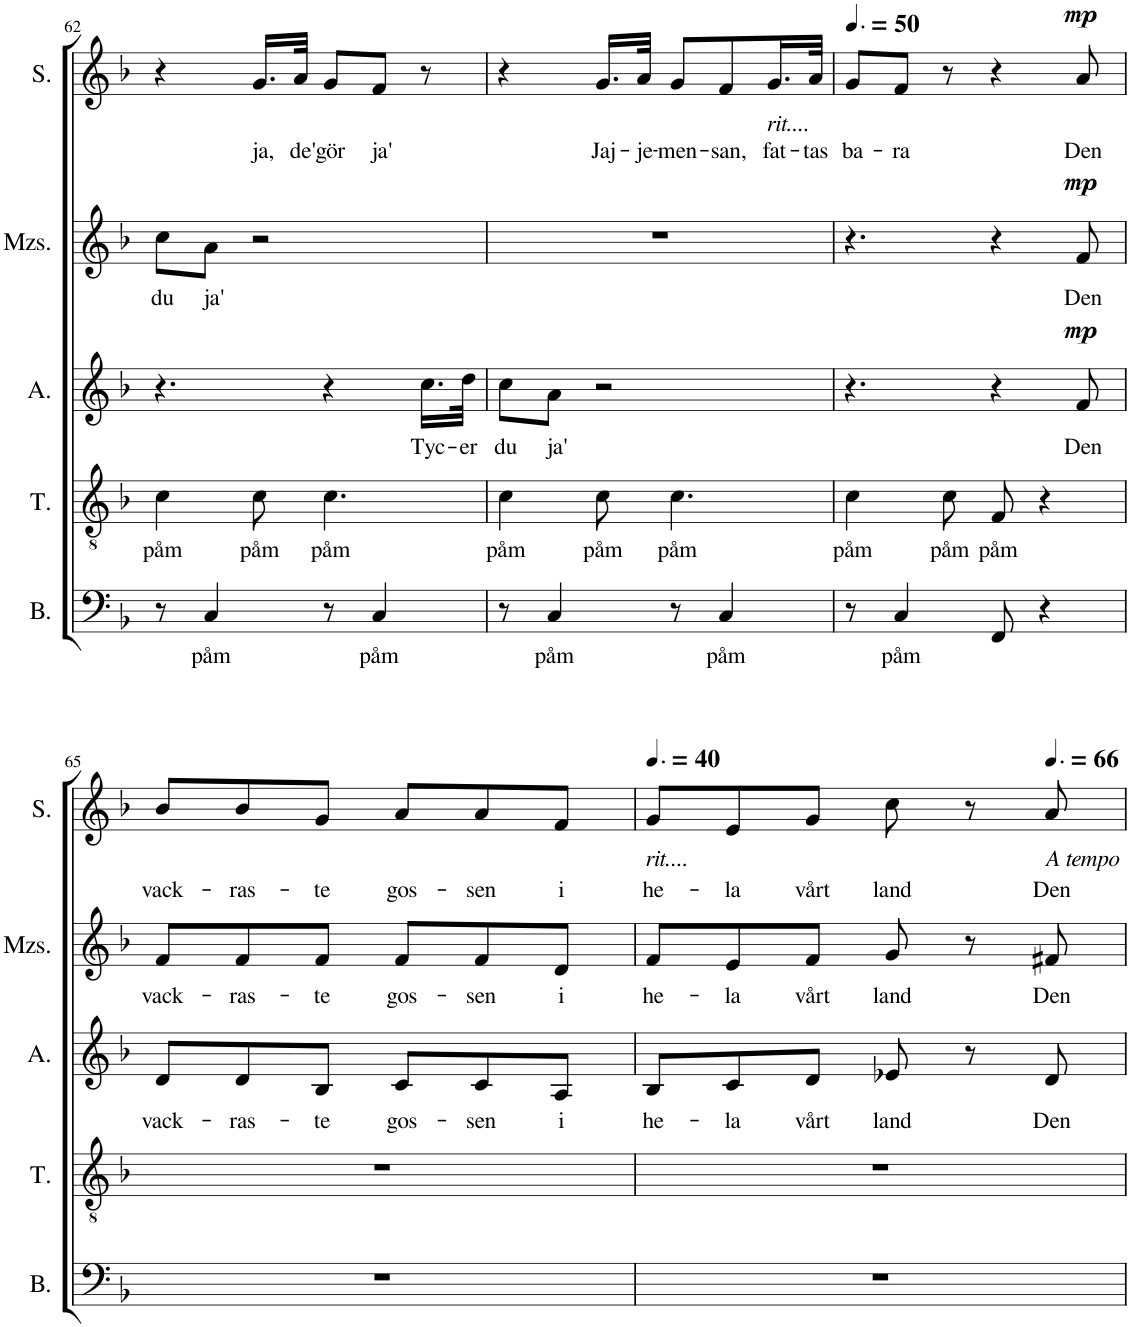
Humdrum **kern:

**kern	**text	**kern	**text	**kern	**text	**dynam	**kern	**text	**dynam	**kern	**text	**dynam
*part5	*part5	*part4	*part4	*part3	*part3	*part3	*part2	*part2	*part2	*part1	*part1	*part1
*staff5	*staff5	*staff4	*staff4	*staff3	*staff3	*staff3	*staff2	*staff2	*staff2	*staff1	*staff1	*staff1
*I"Bass	*	*I"Tenor	*	*I"Alto	*	*	*I"Mezzo-soprano	*	*	*I"Soprano	*	*
*I'B.	*	*I'T.	*	*I'A.	*	*	*I'Mzs.	*	*	*I'S.	*	*
!!LO:PB:g=z
*clefF4	*	*clefGv2	*	*clefG2	*	*	*clefG2	*	*	*clefG2	*	*
*k[b-]	*	*k[b-]	*	*k[b-]	*	*	*k[b-]	*	*	*k[b-]	*	*
*M6/8	*	*M6/8	*	*M6/8	*	*	*M6/8	*	*	*M6/8	*	*
=62	=62	=62	=62	=62	=62	=62	=62	=62	=62	=62	=62	=62
!	!	!	!LO:LY:b	!	!	!	!	!LO:LY:b	!	!	!	!
8r	.	4c\	påm	4.r	.	.	8cc\L	du	.	4r	.	.
!	!LO:LY:b	!	!	!	!	!	!	!LO:LY:b	!	!	!	!
4C/	påm	.	.	.	.	.	8a\J	ja'	.	.	.	.
!	!	!	!LO:LY:b	!	!	!	!	!	!	!	!LO:LY:b	!
.	.	8c\	påm	.	.	.	2r	.	.	16.g/LL	ja,	.
!	!	!	!	!	!	!	!	!	!	!	!LO:LY:b	!
.	.	.	.	.	.	.	.	.	.	32a/JJk	de'	.
!	!	!	!LO:LY:b	!	!	!	!	!	!	!	!LO:LY:b	!
8r	.	4.c\	påm	4r	.	.	.	.	.	8g/L	gör	.
!	!LO:LY:b	!	!	!	!	!	!	!	!	!	!LO:LY:b	!
4C/	påm	.	.	.	.	.	.	.	.	8f/J	ja'	.
!	!	!	!	!	!LO:LY:b	!	!	!	!	!	!	!
.	.	.	.	16.cc\LL	Tyc-	.	.	.	.	8r	.	.
!	!	!	!	!	!LO:LY:b	!	!	!	!	!	!	!
.	.	.	.	32dd\JJk	-er	.	.	.	.	.	.	.
=63	=63	=63	=63	=63	=63	=63	=63	=63	=63	=63	=63	=63
!	!	!	!LO:LY:b	!	!LO:LY:b	!	!	!	!	!	!	!
8r	.	4c\	påm	8cc\L	du	.	2.r	.	.	4r	.	.
!	!LO:LY:b	!	!	!	!LO:LY:b	!	!	!	!	!	!	!
4C/	påm	.	.	8a\J	ja'	.	.	.	.	.	.	.
!	!	!	!LO:LY:b	!	!	!	!	!	!	!	!LO:LY:b	!
.	.	8c\	påm	2r	.	.	.	.	.	16.g/LL	Jaj-	.
!	!	!	!	!	!	!	!	!	!	!	!LO:LY:b	!
.	.	.	.	.	.	.	.	.	.	32a/JJk	-je-	.
!	!	!	!LO:LY:b	!	!	!	!	!	!	!	!LO:LY:b	!
8r	.	4.c\	påm	.	.	.	.	.	.	8g/L	-men-	.
!	!LO:LY:b	!	!	!	!	!	!	!	!	!	!LO:LY:b	!
4C/	påm	.	.	.	.	.	.	.	.	8f/	-san,	.
!	!	!	!	!	!	!	!	!	!	!LO:TX:b:i:t=rit....	!	!
!	!	!	!	!	!	!	!	!	!	!	!LO:LY:b	!
.	.	.	.	.	.	.	.	.	.	16.g/L	fat-	.
!	!	!	!	!	!	!	!	!	!	!	!LO:LY:b	!
.	.	.	.	.	.	.	.	.	.	32a/JJk	-tas	.
=64	=64	=64	=64	=64	=64	=64	=64	=64	=64	=64	=64	=64
*	*	*	*	*	*	*	*	*	*	*MM75	*	*
!	!	!	!LO:LY:b	!	!	!	!	!	!	!	!LO:LY:b	!
8r	.	4c\	påm	4.r	.	.	4.r	.	.	8g/L	ba-	.
!	!LO:LY:b	!	!	!	!	!	!	!	!	!	!LO:LY:b	!
4C/	påm	.	.	.	.	.	.	.	.	8f/J	-ra	.
!	!	!	!LO:LY:b	!	!	!	!	!	!	!	!	!
.	.	8c\	påm	.	.	.	.	.	.	8r	.	.
!	!	!	!LO:LY:b	!	!	!	!	!	!	!	!	!
8FF/	.	8F/	påm	4r	.	.	4r	.	.	4r	.	.
4r	.	4r	.	.	.	.	.	.	.	.	.	.
!	!	!	!	!	!LO:LY:b	!LO:DY:a	!	!LO:LY:b	!LO:DY:a	!	!LO:LY:b	!LO:DY:a
.	.	.	.	8f/	Den	mp	8f/	Den	mp	8a/	Den	mp
!!LO:LB:g=z
=65	=65	=65	=65	=65	=65	=65	=65	=65	=65	=65	=65	=65
!	!	!	!	!	!LO:LY:b	!	!	!LO:LY:b	!	!	!LO:LY:b	!
2.r	.	2.r	.	8d/L	vack-	.	8f/L	vack-	.	8b-/L	vack-	.
!	!	!	!	!	!LO:LY:b	!	!	!LO:LY:b	!	!	!LO:LY:b	!
.	.	.	.	8d/	-ras-	.	8f/	-ras-	.	8b-/	-ras-	.
!	!	!	!	!	!LO:LY:b	!	!	!LO:LY:b	!	!	!LO:LY:b	!
.	.	.	.	8B-/J	-te	.	8f/J	-te	.	8g/J	-te	.
!	!	!	!	!	!LO:LY:b	!	!	!LO:LY:b	!	!	!LO:LY:b	!
.	.	.	.	8c/L	gos-	.	8f/L	gos-	.	8a/L	gos-	.
!	!	!	!	!	!LO:LY:b	!	!	!LO:LY:b	!	!	!LO:LY:b	!
.	.	.	.	8c/	-sen	.	8f/	-sen	.	8a/	-sen	.
!	!	!	!	!	!LO:LY:b	!	!	!LO:LY:b	!	!	!LO:LY:b	!
.	.	.	.	8A/J	i	.	8d/J	i	.	8f/J	i	.
=66	=66	=66	=66	=66	=66	=66	=66	=66	=66	=66	=66	=66
*	*	*	*	*	*	*	*	*	*	*MM60	*	*
!	!	!	!	!	!	!	!	!	!	!LO:TX:b:i:t=rit....	!	!
!	!	!	!	!	!LO:LY:b	!	!	!LO:LY:b	!	!	!LO:LY:b	!
2.r	.	2.r	.	8B-/L	he-	.	8f/L	he-	.	8g/L	he-	.
!	!	!	!	!	!LO:LY:b	!	!	!LO:LY:b	!	!	!LO:LY:b	!
.	.	.	.	8c/	-la	.	8e/	-la	.	8e/	-la	.
!	!	!	!	!	!LO:LY:b	!	!	!LO:LY:b	!	!	!LO:LY:b	!
.	.	.	.	8d/J	vårt	.	8f/J	vårt	.	8g/J	vårt	.
!	!	!	!	!	!LO:LY:b	!	!	!LO:LY:b	!	!	!LO:LY:b	!
.	.	.	.	8e-X/	land	.	8g/	land	.	8cc\	land	.
.	.	.	.	8r	.	.	8r	.	.	8r	.	.
*	*	*	*	*	*	*	*	*	*	*MM99	*	*
!	!	!	!	!	!	!	!	!	!	!LO:TX:b:i:t=A tempo	!	!
!	!	!	!	!	!LO:LY:b	!	!	!LO:LY:b	!	!	!LO:LY:b	!
.	.	.	.	8d/	Den	.	8f#X/	Den	.	8a/	Den	.
=	=	=	=	=	=	=	=	=	=	=	=	=
*-	*-	*-	*-	*-	*-	*-	*-	*-	*-	*-	*-	*-
